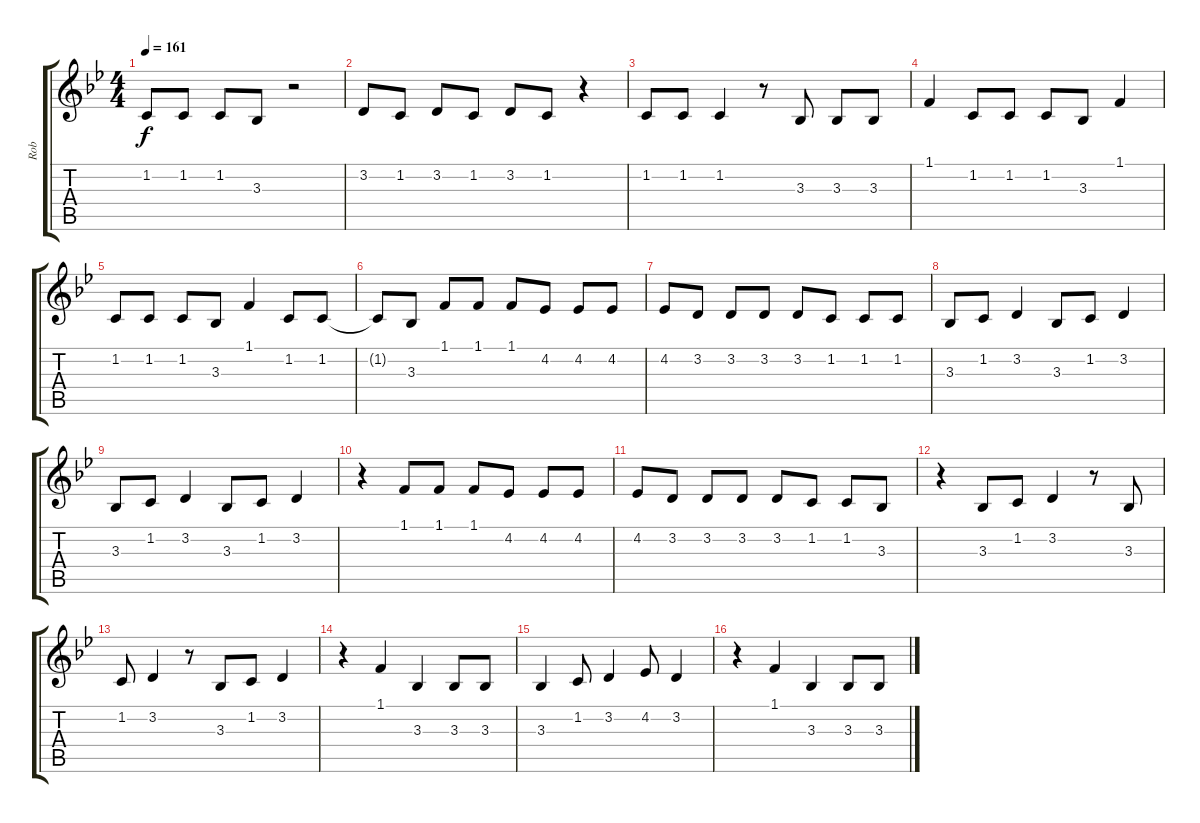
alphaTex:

\track ("Rob" "Rob") {instrument brightacousticpiano}
\staff {score tabs}
\tuning (E4 B3 G3 D3 A2 E2) {hide}
\ts (4 4)
\tempo 161
\clef g2
\ks bb
1.2.8{dy f} 1.2.8 1.2.8 3.3.8 r.2 |
3.2.8 1.2.8 3.2.8 1.2.8 3.2.8 1.2.8 r.4 |
1.2.8 1.2.8 1.2.4 r.8 3.3.8 3.3.8 3.3.8 |
1.1.4 1.2.8 1.2.8 1.2.8 3.3.8 1.1.4 |
1.2.8 1.2.8 1.2.8 3.3.8 1.1.4 1.2.8 1.2.8 |
1.2{t}.8 3.3.8 1.1.8 1.1.8 1.1.8 4.2.8 4.2.8 4.2.8 |
4.2.8 3.2.8 3.2.8 3.2.8 3.2.8 1.2.8 1.2.8 1.2.8 |
3.3.8 1.2.8 3.2.4 3.3.8 1.2.8 3.2.4 |
3.3.8 1.2.8 3.2.4 3.3.8 1.2.8 3.2.4 |
r.4 1.1.8 1.1.8 1.1.8 4.2.8 4.2.8 4.2.8 |
4.2.8 3.2.8 3.2.8 3.2.8 3.2.8 1.2.8 1.2.8 3.3.8 |
r.4 3.3.8 1.2.8 3.2.4 r.8 3.3.8 |
1.2.8 3.2.4 r.8 3.3.8 1.2.8 3.2.4 |
r.4 1.1.4 3.3.4 3.3.8 3.3.8 |
3.3.4 1.2.8 3.2.4 4.2.8 3.2.4 |
r.4 1.1.4 3.3.4 3.3.8 3.3.8
